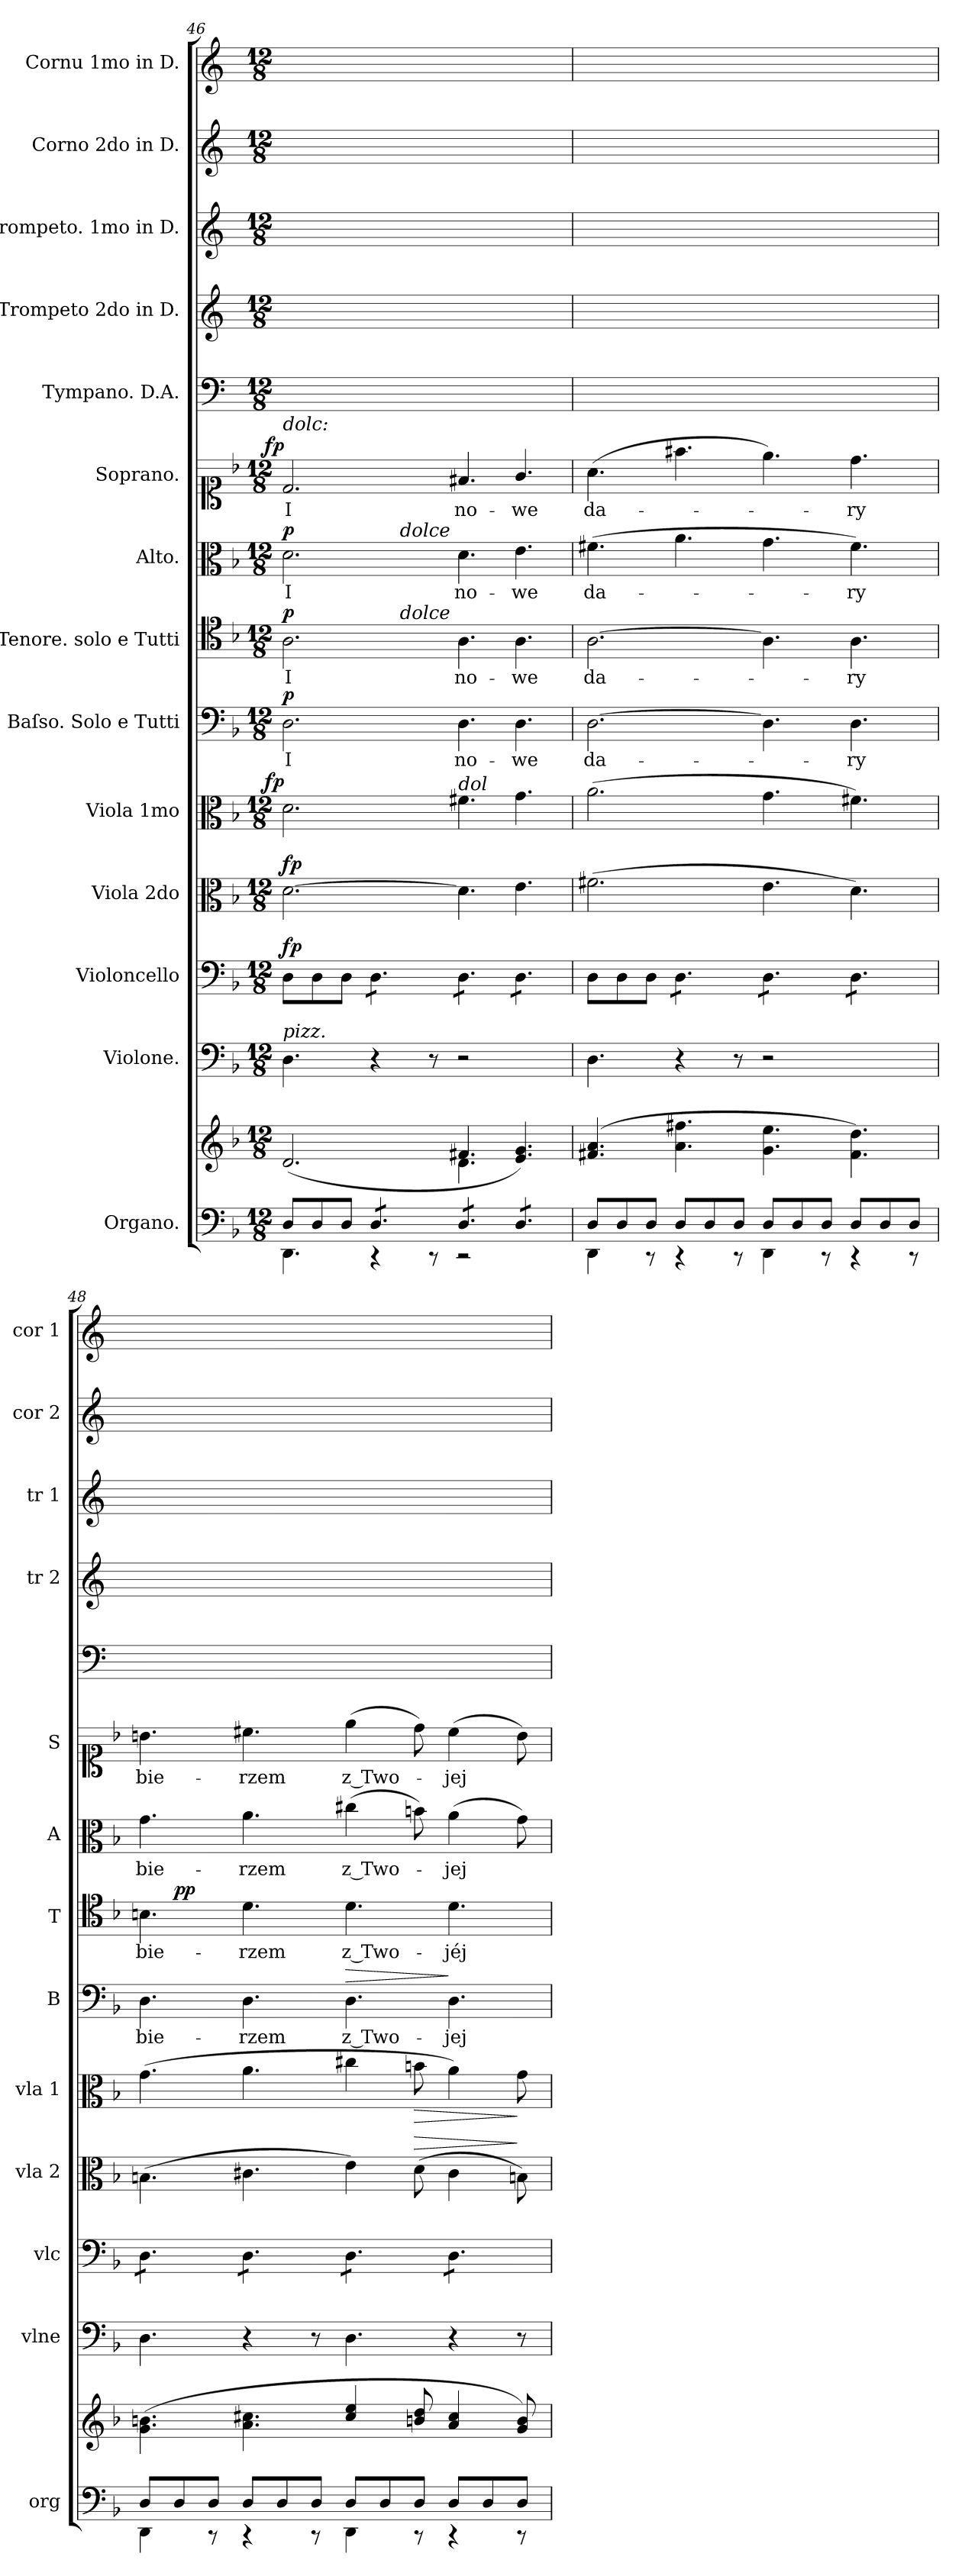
**kern	**kern	**kern	**kern	**dynam	**kern	**dynam	**kern	**dynam	**kern	**text	**dynam	**kern	**text	**dynam	**kern	**text	**dynam	**kern	**text	**dynam	**kern	**kern	**kern	**kern	**kern
*part14	*part14	*part13	*part12	*part12	*part11	*part11	*part10	*part10	*part9	*part9	*part9	*part8	*part8	*part8	*part7	*part7	*part7	*part6	*part6	*part6	*part5	*part4	*part3	*part2	*part1
*staff15	*staff14	*staff13	*staff12	*staff12	*staff11	*staff11	*staff10	*staff10	*staff9	*staff9	*staff9	*staff8	*staff8	*staff8	*staff7	*staff7	*staff7	*staff6	*staff6	*staff6	*staff5	*staff4	*staff3	*staff2	*staff1
*I"Organo.	*	*I"Violone.	*I"Violoncello	*	*I"Viola 2do	*	*I"Viola 1mo	*	*I"Baſso. Solo e Tutti	*	*	*I"Tenore. solo e Tutti	*	*	*I"Alto.	*	*	*I"Soprano.	*	*	*I"Tympano. D.A.	*I"Trompeto 2do in D.	*I"Trompeto. 1mo in D.	*I"Corno 2do in D.	*I"Cornu 1mo in D.
*I'org	*	*I'vlne	*I'vlc	*	*I'vla 2	*	*I'vla 1	*	*I'B	*	*	*I'T	*	*	*I'A	*	*	*I'S	*	*	*	*I'tr 2	*I'tr 1	*I'cor 2	*I'cor 1
*clefF4	*clefG2	*clefF4	*clefF4	*	*clefC3	*	*clefC3	*	*clefF4	*	*	*clefC4	*	*	*clefC3	*	*	*clefC1	*	*	*clefF4	*clefG2	*clefG2	*clefG2	*clefG2
*	*	*	*	*	*	*	*	*	*	*	*	*	*	*	*	*	*	*	*	*	*	*ITrd-1c-2	*ITrd-1c-2	*ITrd6c10	*ITrd6c10
*k[b-]	*k[b-]	*k[b-]	*k[b-]	*	*k[b-]	*	*k[b-]	*	*k[b-]	*	*	*k[b-]	*	*	*k[b-]	*	*	*k[b-]	*	*	*k[]	*k[f#c#]	*k[f#c#]	*k[f#c#]	*k[f#c#]
*M12/8	*M12/8	*M12/8	*M12/8	*	*M12/8	*	*M12/8	*	*M12/8	*	*	*M12/8	*	*	*M12/8	*	*	*M12/8	*	*	*M12/8	*M12/8	*M12/8	*M12/8	*M12/8
=46	=46	=46	=46	=46	=46	=46	=46	=46	=46	=46	=46	=46	=46	=46	=46	=46	=46	=46	=46	=46	=46	=46	=46	=46	=46
*^	*^	*	*	*	*	*	*	*	*	*	*	*	*	*	*	*	*	*	*	*	*	*	*	*	*
!	!	!	!	!	!	!	!	!	!	!	!	!	!	!	!	!	!	!	!	!LO:TX:a:i:t=dolc&colon;	!	!	!	!	!	!	!
!	!	!	!	!LO:TX:a:i:t=pizz.	!	!	!	!	!	!	!	!	!	!	!	!	!	!	!	!	!	!	!	!	!	!	!
!	!	!	!	!	!	!LO:DY:a	!	!LO:DY:a	!	!LO:DY:a:rj	!	!	!LO:DY:a	!	!	!LO:DY:a	!	!	!LO:DY:a	!	!	!LO:DY:b:rj	!	!	!	!	!
*	*	*	*	*	*	*	*	*	*	*	*	*	*	*^	*	*	*^	*	*	*	*	*	*	*	*	*	*
8D/L	4.DD\	(>2.d/	4.ryy	4.D\	8D\L	fp	[2.d\	fp	2.d\	fp	2.D\	I	p	2.A\	2ryy	I	p	2.d\	2ryy	I	p	2.d/	I	fp	1.ryy	1.ryy	1.ryy	1.ryy	1.ryy
8D/	.	.	.	.	8D\	.	.	.	.	.	.	.	.	.	.	.	.	.	.	.	.	.	.	.	.	.	.	.	.
8D/J	.	.	.	.	8D\J	.	.	.	.	.	.	.	.	.	.	.	.	.	.	.	.	.	.	.	.	.	.	.	.
*tremolo	*	*	*	*	*	*	*	*	*	*	*	*	*	*	*	*	*	*	*	*	*	*	*	*	*	*	*	*	*
*	*	*	*	*	*tremolo	*	*	*	*	*	*	*	*	*	*	*	*	*	*	*	*	*	*	*	*	*	*	*	*
8D/L	4r	.	4.ryy	4r	8D\L	.	.	.	.	.	.	.	.	.	.	.	.	.	.	.	.	.	.	.	.	.	.	.	.
!	!	!	!	!	!	!	!	!	!	!	!	!	!	!	!	!	!	!	!LO:TX:a:i:t=dolce	!	!	!	!	!	!	!	!	!	!
!	!	!	!	!	!	!	!	!	!	!	!	!	!	!	!LO:TX:a:i:t=dolce	!	!	!	!	!	!	!	!	!	!	!	!	!	!
8D/	.	.	.	.	8D\	.	.	.	.	.	.	.	.	.	1ryy	.	.	.	1ryy	.	.	.	.	.	.	.	.	.	.
8D/J	8r	.	.	8r	8D\J	.	.	.	.	.	.	.	.	.	.	.	.	.	.	.	.	.	.	.	.	.	.	.	.
!	!	!	!	!	!	!	!	!	!LO:TX:a:i:t=dol	!	!	!	!	!	!	!	!	!	!	!	!	!	!	!	!	!	!	!	!
!	!LO:N:vis=2	!	!	!LO:N:vis=2	!	!	!	!	!	!	!	!	!	!	!	!	!	!	!	!	!	!	!	!	!	!	!	!	!
8D/L	2.r	4.f#X/	4.d\	2.r	8D\L	.	4.d\]	.	4.f#X\	.	4.D\	no-	.	4.A\	.	no-	.	4.d\	.	no-	.	4.f#X/	no-	.	.	.	.	.	.
8D/	.	.	.	.	8D\	.	.	.	.	.	.	.	.	.	.	.	.	.	.	.	.	.	.	.	.	.	.	.	.
8D/J	.	.	.	.	8D\J	.	.	.	.	.	.	.	.	.	.	.	.	.	.	.	.	.	.	.	.	.	.	.	.
8D/L	.	4.e/ 4.g/)	4.ryy	.	8D\L	.	4.e\	.	4.g\	.	4.D\	-we	.	4.A\	.	-we	.	4.e\	.	-we	.	4.g/	-we	.	.	.	.	.	.
8D/	.	.	.	.	8D\	.	.	.	.	.	.	.	.	.	.	.	.	.	.	.	.	.	.	.	.	.	.	.	.
8D/J	.	.	.	.	8D\J	.	.	.	.	.	.	.	.	.	.	.	.	.	.	.	.	.	.	.	.	.	.	.	.
*	*	*	*	*	*Xtremolo	*	*	*	*	*	*	*	*	*	*	*	*	*	*	*	*	*	*	*	*	*	*	*	*
*Xtremolo	*	*	*	*	*	*	*	*	*	*	*	*	*	*	*	*	*	*	*	*	*	*	*	*	*	*	*	*	*
*	*	*	*	*	*	*	*	*	*	*	*	*	*	*v	*v	*	*	*	*	*	*	*	*	*	*	*	*	*	*
*	*	*v	*v	*	*	*	*	*	*	*	*	*	*	*	*	*	*v	*v	*	*	*	*	*	*	*	*	*	*
=47	=47	=47	=47	=47	=47	=47	=47	=47	=47	=47	=47	=47	=47	=47	=47	=47	=47	=47	=47	=47	=47	=47	=47	=47	=47	=47
8D/L	4DD\	(4.f#X/ 4.a/	4.D\	8D\L	.	(2.f#X\	.	(2.a\	.	[2.D\	da-	.	[2.A\	da-	.	(4.f#X\	da-	.	(4.a\	da-	.	1.ryy	1.ryy	1.ryy	1.ryy	1.ryy
8D/	.	.	.	8D\	.	.	.	.	.	.	.	.	.	.	.	.	.	.	.	.	.	.	.	.	.	.
8D/J	8r	.	.	8D\J	.	.	.	.	.	.	.	.	.	.	.	.	.	.	.	.	.	.	.	.	.	.
*	*	*	*	*tremolo	*	*	*	*	*	*	*	*	*	*	*	*	*	*	*	*	*	*	*	*	*	*
8D/L	4r	4.a\ 4.ff#X\	4r	8D\L	.	.	.	.	.	.	.	.	.	.	.	4.a\	.	.	4.ff#X\	.	.	.	.	.	.	.
8D/	.	.	.	8D\	.	.	.	.	.	.	.	.	.	.	.	.	.	.	.	.	.	.	.	.	.	.
8D/J	8r	.	8r	8D\J	.	.	.	.	.	.	.	.	.	.	.	.	.	.	.	.	.	.	.	.	.	.
!	!	!	!LO:N:vis=2	!	!	!	!	!	!	!	!	!	!	!	!	!	!	!	!	!	!	!	!	!	!	!
8D/L	4DD\	4.g\ 4.ee\	2.r	8D\L	.	4.e\	.	4.g\	.	4.D\]	.	.	4.A\]	.	.	4.g\	.	.	4.ee\)	.	.	.	.	.	.	.
8D/	.	.	.	8D\	.	.	.	.	.	.	.	.	.	.	.	.	.	.	.	.	.	.	.	.	.	.
8D/J	8r	.	.	8D\J	.	.	.	.	.	.	.	.	.	.	.	.	.	.	.	.	.	.	.	.	.	.
8D/L	4r	4.f#\ 4.dd\)	.	8D\L	.	4.d\)	.	4.f#X\)	.	4.D\	-ry	.	4.A\	-ry	.	4.f#\)	-ry	.	4.dd\	-ry	.	.	.	.	.	.
8D/	.	.	.	8D\	.	.	.	.	.	.	.	.	.	.	.	.	.	.	.	.	.	.	.	.	.	.
8D/J	8r	.	.	8D\J	.	.	.	.	.	.	.	.	.	.	.	.	.	.	.	.	.	.	.	.	.	.
=48	=48	=48	=48	=48	=48	=48	=48	=48	=48	=48	=48	=48	=48	=48	=48	=48	=48	=48	=48	=48	=48	=48	=48	=48	=48	=48
*	*	*	*	*	*	*	*	*	*	*	*	*	*^	*	*	*	*	*	*	*	*	*	*	*	*	*
8D/L	4DD\	(4.g\ 4.bn\	4.D\	8D\L	.	(4.Bn\	.	(4.g\	.	4.D\	bie-	.	4.Bn\	8ryy	bie-	.	4.g\	bie-	.	4.bn\	bie-	.	1.ryy	1.ryy	1.ryy	1.ryy	1.ryy
!	!	!	!	!	!	!	!	!	!	!	!	!	!	!	!	!LO:DY:b	!	!	!	!	!	!	!	!	!	!	!
8D/	.	.	.	8D\	.	.	.	.	.	.	.	.	.	1ryy	.	pp	.	.	.	.	.	.	.	.	.	.	.
8D/J	8r	.	.	8D\J	.	.	.	.	.	.	.	.	.	.	.	.	.	.	.	.	.	.	.	.	.	.	.
8D/L	4r	4.a\ 4.cc#X\	4r	8D\L	.	4.c#X\	.	4.a\	.	4.D\	-rzem	.	4.d\	.	-rzem	.	4.a\	-rzem	.	4.cc#X\	-rzem	.	.	.	.	.	.
8D/	.	.	.	8D\	.	.	.	.	.	.	.	.	.	.	.	.	.	.	.	.	.	.	.	.	.	.	.
8D/J	8r	.	8r	8D\J	.	.	.	.	.	.	.	.	.	.	.	.	.	.	.	.	.	.	.	.	.	.	.
!	!	!	!	!	!	!	!	!	!	!	!	!LO:HP:a	!	!	!	!	!	!	!	!	!	!	!	!	!	!	!
8D/L	4DD\	4cc#/ 4ee/	4.D\	8D\L	.	4e\)	.	4cc#X\	.	4.D\	z Two-	>	4.d\	.	z Two-	.	(4cc#X\	z Two-	.	(4ee\	z Two-	.	.	.	.	.	.
8D/	.	.	.	8D\	.	.	.	.	.	.	.	.	.	.	.	.	.	.	.	.	.	.	.	.	.	.	.
!	!	!	!	!	!	!	!LO:HP:a	!	!LO:HP:b	!	!	!	!	!	!	!	!	!	!	!	!	!	!	!	!	!	!
8D/J	8r	8bn/ 8dd/	.	8D\J	.	(8d\	>	8bn\	>	.	.	.	.	.	.	.	8bn\)	.	.	8dd\)	.	.	.	.	.	.	.
8D/L	4r	4a/ 4cc#/	4r	8D\L	.	4c#\	.	4a\)	.	4.D\	-jej	]	4.d\	4.ryy	-jéj	.	(4a\	-jej	.	(4cc#\	-jej	.	.	.	.	.	.
8D/	.	.	.	8D\	.	.	.	.	.	.	.	.	.	.	.	.	.	.	.	.	.	.	.	.	.	.	.
8D/J	8r	8g/ 8b/)	8r	8D\J	.	8Bn\)	]	8g\	]	.	.	.	.	.	.	.	8g\)	.	.	8b\)	.	.	.	.	.	.	.
*	*	*	*	*Xtremolo	*	*	*	*	*	*	*	*	*	*	*	*	*	*	*	*	*	*	*	*	*	*	*
*v	*v	*	*	*	*	*	*	*	*	*	*	*	*v	*v	*	*	*	*	*	*	*	*	*	*	*	*	*
=	=	=	=	=	=	=	=	=	=	=	=	=	=	=	=	=	=	=	=	=	=	=	=	=	=
*-	*-	*-	*-	*-	*-	*-	*-	*-	*-	*-	*-	*-	*-	*-	*-	*-	*-	*-	*-	*-	*-	*-	*-	*-	*-
